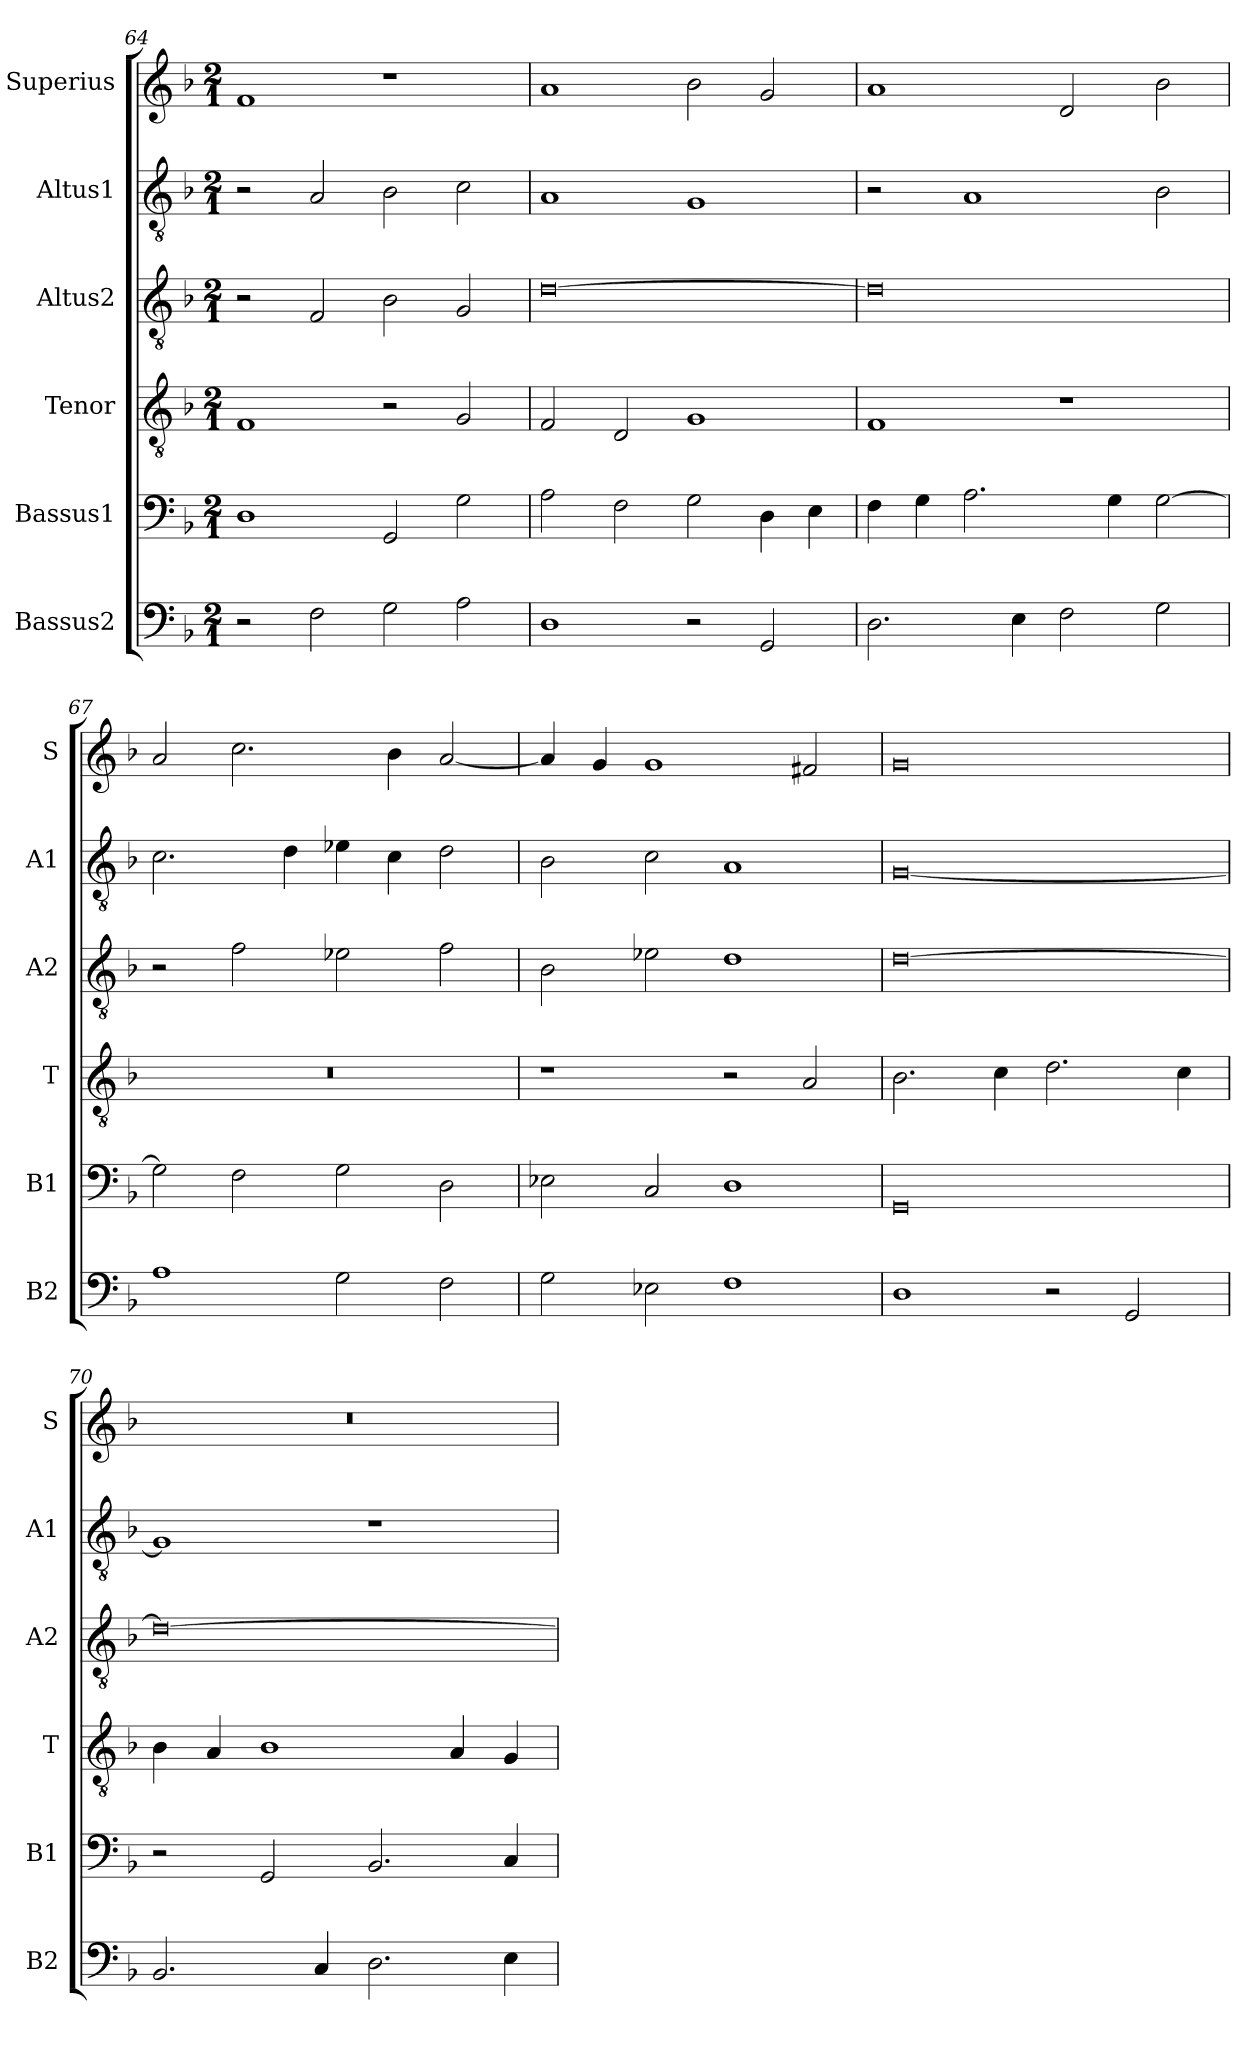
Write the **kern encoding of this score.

**kern	**kern	**kern	**kern	**kern	**kern
*part6	*part5	*part4	*part3	*part2	*part1
*staff6	*staff5	*staff4	*staff3	*staff2	*staff1
*I"Bassus2	*I"Bassus1	*I"Tenor	*I"Altus2	*I"Altus1	*I"Superius
*I'B2	*I'B1	*I'T	*I'A2	*I'A1	*I'S
*clefF4	*clefF4	*clefGv2	*clefGv2	*clefGv2	*clefG2
*k[b-]	*k[b-]	*k[b-]	*k[b-]	*k[b-]	*k[b-]
*M2/1	*M2/1	*M2/1	*M2/1	*M2/1	*M2/1
=64	=64	=64	=64	=64	=64
2r	1D	1F	2r	2r	1f
2F\	.	.	2F/	2A/	.
2G\	2GG/	2r	2B-\	2B-\	1r
2A\	2G\	2G/	2G/	2c\	.
=65	=65	=65	=65	=65	=65
1D	2A\	2F/	[0d	1A	1a
.	2F\	2D/	.	.	.
2r	2G\	1G	.	1G	2b-\
2GG/	4D\	.	.	.	2g/
.	4E\	.	.	.	.
=66	=66	=66	=66	=66	=66
2.D\	4F\	1F	0d]	2r	1a
.	4G\	.	.	.	.
.	2.A\	.	.	1A	.
4E\	.	.	.	.	.
2F\	.	1r	.	.	2d/
.	4G\	.	.	.	.
2G\	[2G\	.	.	2B-\	2b-\
=67	=67	=67	=67	=67	=67
1A	2G\]	0r	2r	2.c\	2a/
.	2F\	.	2f\	.	2.cc\
.	.	.	.	4d\	.
2G\	2G\	.	2e-X\	4e-X\	.
.	.	.	.	4c\	4b-\
2F\	2D\	.	2f\	2d\	[2a/
=68	=68	=68	=68	=68	=68
2G\	2E-X\	1r	2B-\	2B-\	4a/]
.	.	.	.	.	4g/
2E-X\	2C/	.	2e-X\	2c\	1g
1F	1D	2r	1d	1A	.
.	.	2A/	.	.	2f#X/
=69	=69	=69	=69	=69	=69
1D	0GG	2.B-\	[0d	[0G	0g
.	.	4c\	.	.	.
2r	.	2.d\	.	.	.
2GG/	.	.	.	.	.
.	.	4c\	.	.	.
=70	=70	=70	=70	=70	=70
2.BB-/	2r	4B-\	0d_	1G]	0r
.	.	4A/	.	.	.
.	2GG/	1B-	.	.	.
4C/	.	.	.	.	.
2.D\	2.BB-/	.	.	1r	.
.	.	4A/	.	.	.
4E\	4C/	4G/	.	.	.
=	=	=	=	=	=
*-	*-	*-	*-	*-	*-
